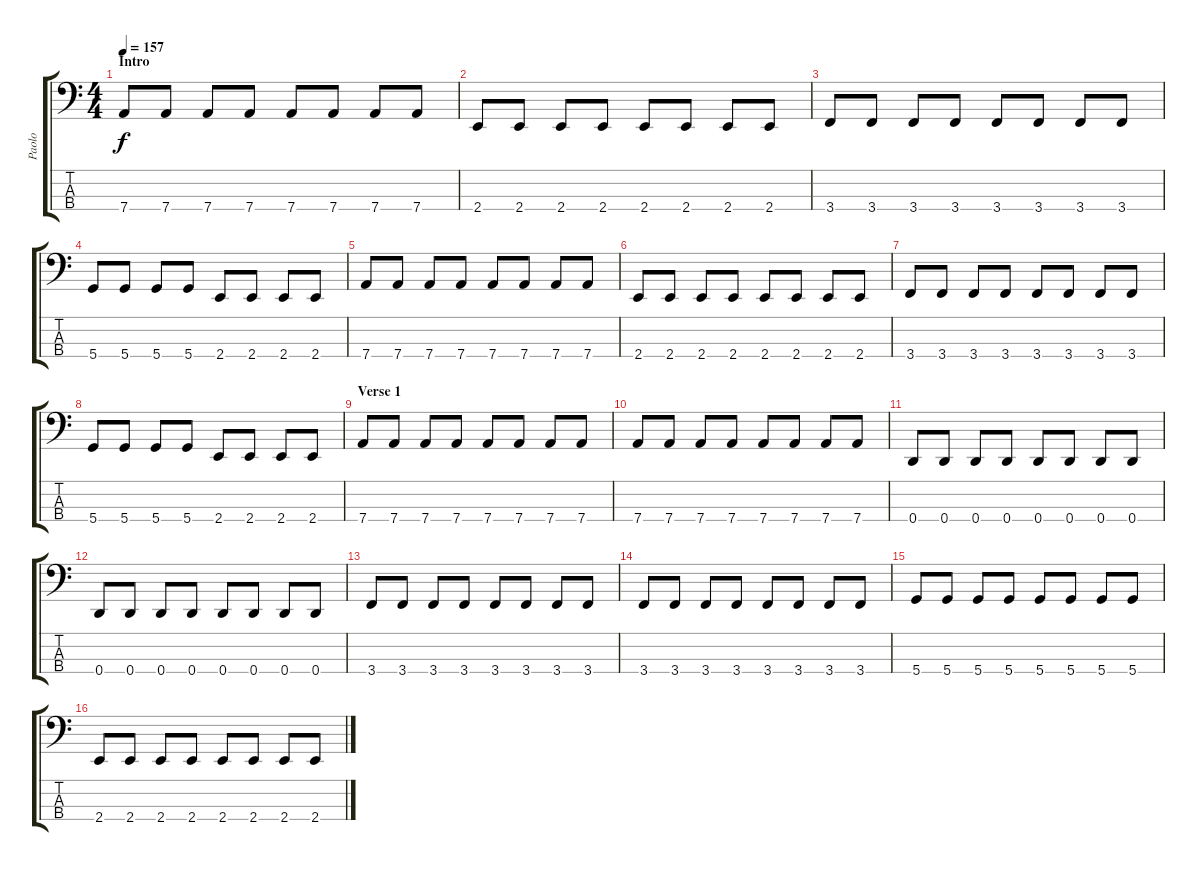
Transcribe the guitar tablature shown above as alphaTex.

\track ("Paolo" "Paolo") {instrument electricbasspick}
\staff {score tabs}
\tuning (G2 D2 A1 D1) {hide}
\ts (4 4)
\section ("" "Intro")
\tempo 157
\clef f4
\ks c
7.4.8{dy f instrument electricbasspick} 7.4.8 7.4.8 7.4.8 7.4.8 7.4.8 7.4.8 7.4.8 |
2.4.8 2.4.8 2.4.8 2.4.8 2.4.8 2.4.8 2.4.8 2.4.8 |
3.4.8 3.4.8 3.4.8 3.4.8 3.4.8 3.4.8 3.4.8 3.4.8 |
5.4.8 5.4.8 5.4.8 5.4.8 2.4.8 2.4.8 2.4.8 2.4.8 |
7.4.8 7.4.8 7.4.8 7.4.8 7.4.8 7.4.8 7.4.8 7.4.8 |
2.4.8 2.4.8 2.4.8 2.4.8 2.4.8 2.4.8 2.4.8 2.4.8 |
3.4.8 3.4.8 3.4.8 3.4.8 3.4.8 3.4.8 3.4.8 3.4.8 |
5.4.8 5.4.8 5.4.8 5.4.8 2.4.8 2.4.8 2.4.8 2.4.8 |
\section ("" "Verse 1")
7.4.8 7.4.8 7.4.8 7.4.8 7.4.8 7.4.8 7.4.8 7.4.8 |
7.4.8 7.4.8 7.4.8 7.4.8 7.4.8 7.4.8 7.4.8 7.4.8 |
0.4.8 0.4.8 0.4.8 0.4.8 0.4.8 0.4.8 0.4.8 0.4.8 |
0.4.8 0.4.8 0.4.8 0.4.8 0.4.8 0.4.8 0.4.8 0.4.8 |
3.4.8 3.4.8 3.4.8 3.4.8 3.4.8 3.4.8 3.4.8 3.4.8 |
3.4.8 3.4.8 3.4.8 3.4.8 3.4.8 3.4.8 3.4.8 3.4.8 |
5.4.8 5.4.8 5.4.8 5.4.8 5.4.8 5.4.8 5.4.8 5.4.8 |
2.4.8 2.4.8 2.4.8 2.4.8 2.4.8 2.4.8 2.4.8 2.4.8
